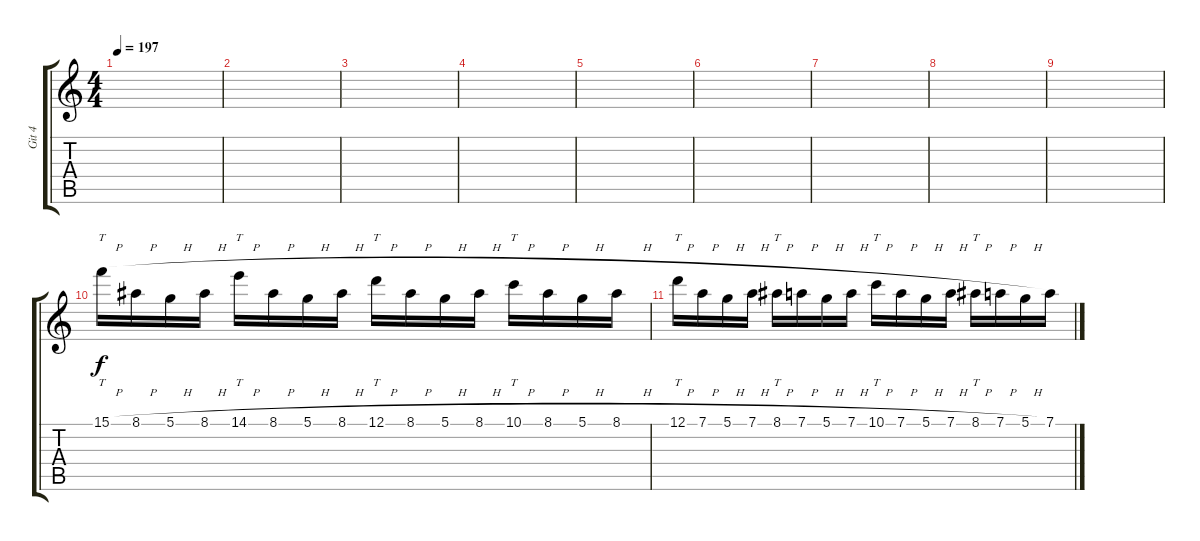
\track ("Git 4" "Git 4") {instrument overdrivenguitar}
\staff {score tabs}
\tuning (D4 A3 F3 C3 G2 C2) {hide}
\ts (4 4)
\tempo 197
\clef g2
\ks c
|
|
|
|
|
|
|
|
|
15.1{h}.16{tt} 8.1{h}.16 5.1{h}.16 8.1{h}.16 14.1{h}.16{tt} 8.1{h}.16 5.1{h}.16 8.1{h}.16 12.1{h}.16{tt} 8.1{h}.16 5.1{h}.16 8.1{h}.16 10.1{h}.16{tt} 8.1{h}.16 5.1{h}.16 8.1{h}.16 |
12.1{h}.16{tt} 7.1{h}.16 5.1{h}.16 7.1{h}.16 8.1{h}.16{tt} 7.1{h}.16 5.1{h}.16 7.1{h}.16 10.1{h}.16{tt} 7.1{h}.16 5.1{h}.16 7.1{h}.16 8.1{h}.16{tt} 7.1{h}.16 5.1{h}.16 7.1.16
